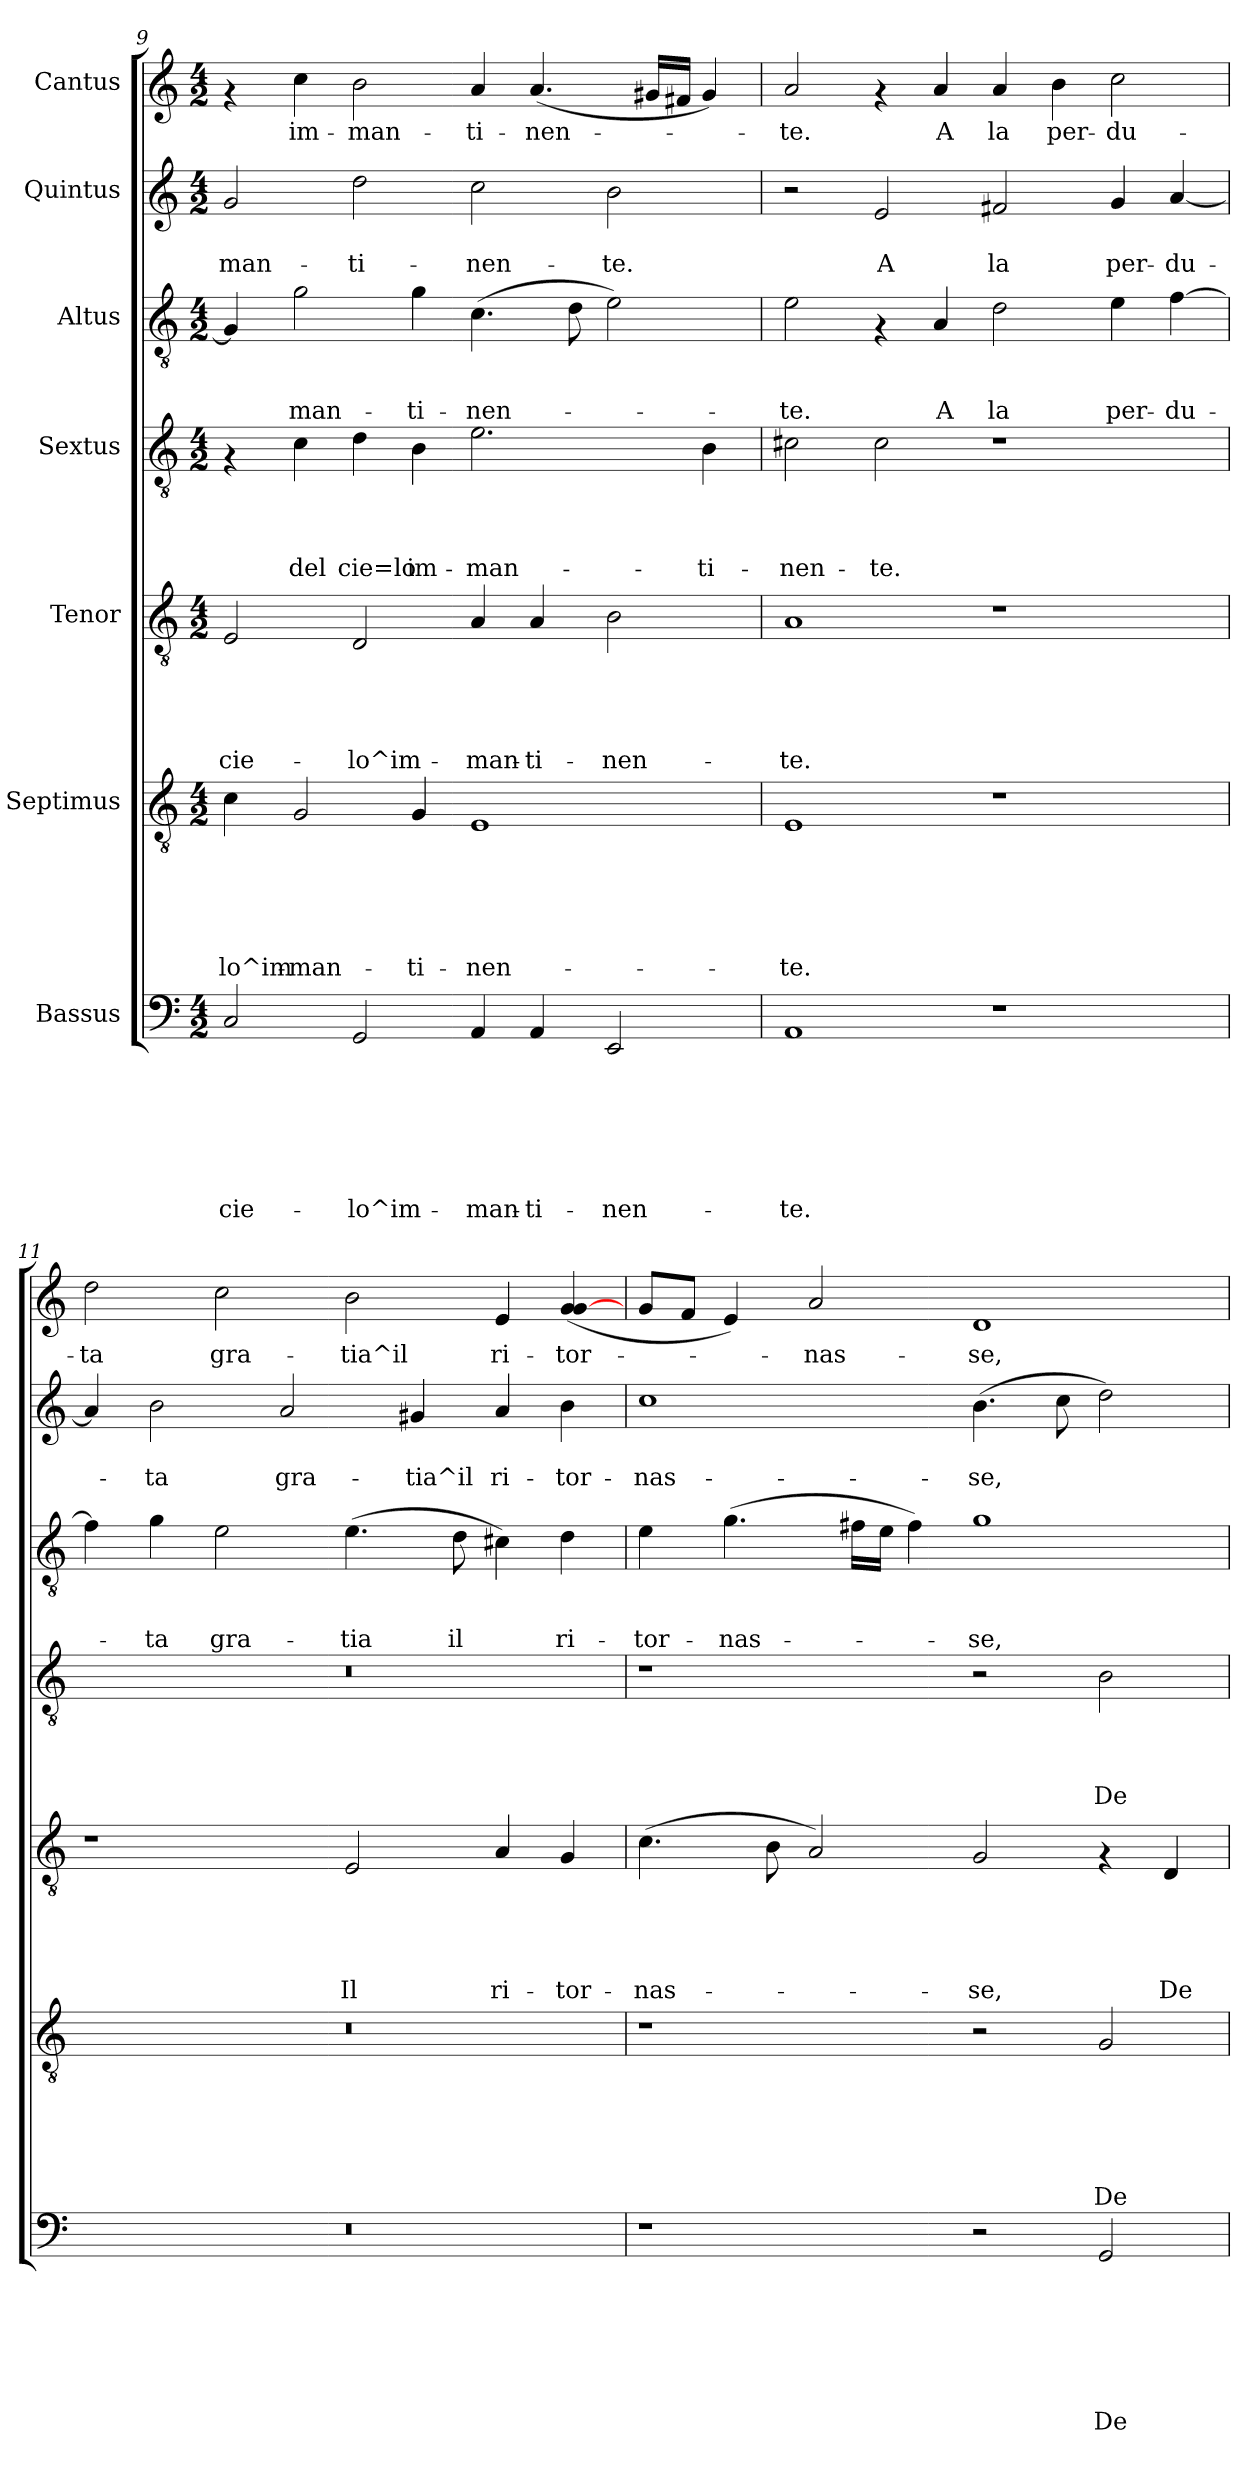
**kern	**text	**text	**text	**text	**text	**text	**text	**kern	**text	**text	**text	**text	**text	**text	**kern	**text	**text	**text	**text	**text	**kern	**text	**text	**text	**text	**kern	**text	**text	**text	**kern	**text	**text	**kern	**text
*part7	*part7	*part7	*part7	*part7	*part7	*part7	*part7	*part6	*part6	*part6	*part6	*part6	*part6	*part6	*part5	*part5	*part5	*part5	*part5	*part5	*part4	*part4	*part4	*part4	*part4	*part3	*part3	*part3	*part3	*part2	*part2	*part2	*part1	*part1
*staff7	*staff7	*staff7	*staff7	*staff7	*staff7	*staff7	*staff7	*staff6	*staff6	*staff6	*staff6	*staff6	*staff6	*staff6	*staff5	*staff5	*staff5	*staff5	*staff5	*staff5	*staff4	*staff4	*staff4	*staff4	*staff4	*staff3	*staff3	*staff3	*staff3	*staff2	*staff2	*staff2	*staff1	*staff1
*I"Bassus	*	*	*	*	*	*	*	*I"Septimus	*	*	*	*	*	*	*I"Tenor	*	*	*	*	*	*I"Sextus	*	*	*	*	*I"Altus	*	*	*	*I"Quintus	*	*	*I"Cantus	*
!!LO:PB:g=z
*clefF4	*	*	*	*	*	*	*	*clefGv2	*	*	*	*	*	*	*clefGv2	*	*	*	*	*	*clefGv2	*	*	*	*	*clefGv2	*	*	*	*clefG2	*	*	*clefG2	*
*k[]	*	*	*	*	*	*	*	*k[]	*	*	*	*	*	*	*k[]	*	*	*	*	*	*k[]	*	*	*	*	*k[]	*	*	*	*k[]	*	*	*k[]	*
*C:	*	*	*	*	*	*	*	*C:	*	*	*	*	*	*	*C:	*	*	*	*	*	*C:	*	*	*	*	*C:	*	*	*	*C:	*	*	*C:	*
*M4/2	*	*	*	*	*	*	*	*M4/2	*	*	*	*	*	*	*M4/2	*	*	*	*	*	*M4/2	*	*	*	*	*M4/2	*	*	*	*M4/2	*	*	*M4/2	*
=9	=9	=9	=9	=9	=9	=9	=9	=9	=9	=9	=9	=9	=9	=9	=9	=9	=9	=9	=9	=9	=9	=9	=9	=9	=9	=9	=9	=9	=9	=9	=9	=9	=9	=9
!	!	!	!	!	!	!	!LO:LY:b	!	!	!	!	!	!	!LO:LY:b	!	!	!	!	!	!LO:LY:b	!	!	!	!	!	!	!	!	!	!	!	!LO:LY:b	!	!
2C/	.	.	.	.	.	.	cie-	4c\	.	.	.	.	.	-lo^im-	2E/	.	.	.	.	cie-	4rF	.	.	.	.	4G/]	.	.	.	2g/	.	-man-	4rf	.
!	!	!	!	!	!	!	!	!	!	!	!	!	!	!LO:LY:b	!	!	!	!	!	!	!	!	!	!	!LO:LY:b	!	!	!	!LO:LY:b	!	!	!	!	!LO:LY:b
.	.	.	.	.	.	.	.	2G/	.	.	.	.	.	-man-	.	.	.	.	.	.	4c\	.	.	.	del	2g\	.	.	-man-	.	.	.	4cc\	im-
!	!	!	!	!	!	!	!LO:LY:b	!	!	!	!	!	!	!	!	!	!	!	!	!LO:LY:b	!	!	!	!	!LO:LY:b	!	!	!	!	!	!	!LO:LY:b	!	!LO:LY:b
2GG/	.	.	.	.	.	.	-lo^im-	.	.	.	.	.	.	.	2D/	.	.	.	.	-lo^im-	4d\	.	.	.	cie=lo	.	.	.	.	2dd\	.	-ti-	2b\	-man-
!	!	!	!	!	!	!	!	!	!	!	!	!	!	!LO:LY:b	!	!	!	!	!	!	!	!	!	!	!LO:LY:b	!	!	!	!LO:LY:b	!	!	!	!	!
.	.	.	.	.	.	.	.	4G/	.	.	.	.	.	-ti-	.	.	.	.	.	.	4B\	.	.	.	im-	4g\	.	.	-ti-	.	.	.	.	.
!	!	!	!	!	!	!	!LO:LY:b	!	!	!	!	!	!	!LO:LY:b	!	!	!	!	!	!LO:LY:b	!	!	!	!	!LO:LY:b	!	!	!	!LO:LY:b	!	!	!LO:LY:b	!	!LO:LY:b
4AA/	.	.	.	.	.	.	-man-	1E	.	.	.	.	.	-nen-	4A/	.	.	.	.	-man-	2.e\	.	.	.	-man-	(>4.c\	.	.	-nen-	2cc\	.	-nen-	4a/	-ti-
!	!	!	!	!	!	!	!LO:LY:b	!	!	!	!	!	!	!	!	!	!	!	!	!LO:LY:b	!	!	!	!	!	!	!	!	!	!	!	!	!	!LO:LY:b
4AA/	.	.	.	.	.	.	-ti-	.	.	.	.	.	.	.	4A/	.	.	.	.	-ti-	.	.	.	.	.	.	.	.	.	.	.	.	(<4.a/	-nen-
.	.	.	.	.	.	.	.	.	.	.	.	.	.	.	.	.	.	.	.	.	.	.	.	.	.	8d\	.	.	.	.	.	.	.	.
!	!	!	!	!	!	!	!LO:LY:b	!	!	!	!	!	!	!	!	!	!	!	!	!LO:LY:b	!	!	!	!	!	!	!	!	!	!	!	!LO:LY:b	!	!
2EE/	.	.	.	.	.	.	-nen-	.	.	.	.	.	.	.	2B\	.	.	.	.	-nen-	.	.	.	.	.	2e\)	.	.	.	2b\	.	-te.	.	.
.	.	.	.	.	.	.	.	.	.	.	.	.	.	.	.	.	.	.	.	.	.	.	.	.	.	.	.	.	.	.	.	.	16g#X/LL	.
.	.	.	.	.	.	.	.	.	.	.	.	.	.	.	.	.	.	.	.	.	.	.	.	.	.	.	.	.	.	.	.	.	16f#X/JJ	.
!	!	!	!	!	!	!	!	!	!	!	!	!	!	!	!	!	!	!	!	!	!	!	!	!	!LO:LY:b	!	!	!	!	!	!	!	!	!
.	.	.	.	.	.	.	.	.	.	.	.	.	.	.	.	.	.	.	.	.	4B\	.	.	.	-ti-	.	.	.	.	.	.	.	4g#/)	.
=10	=10	=10	=10	=10	=10	=10	=10	=10	=10	=10	=10	=10	=10	=10	=10	=10	=10	=10	=10	=10	=10	=10	=10	=10	=10	=10	=10	=10	=10	=10	=10	=10	=10	=10
!	!	!	!	!	!	!	!LO:LY:b	!	!	!	!	!	!	!LO:LY:b	!	!	!	!	!	!LO:LY:b	!	!	!	!	!LO:LY:b	!	!	!	!LO:LY:b	!	!	!	!	!LO:LY:b
1AA	.	.	.	.	.	.	-te.	1E	.	.	.	.	.	-te.	1A	.	.	.	.	-te.	2c#X\	.	.	.	-nen-	2e\	.	.	-te.	2r	.	.	2a/	-te.
!	!	!	!	!	!	!	!	!	!	!	!	!	!	!	!	!	!	!	!	!	!	!	!	!	!LO:LY:b	!	!	!	!	!	!	!LO:LY:b	!	!
.	.	.	.	.	.	.	.	.	.	.	.	.	.	.	.	.	.	.	.	.	2c#\	.	.	.	-te.	4rF	.	.	.	2e/	.	A	4rf	.
!	!	!	!	!	!	!	!	!	!	!	!	!	!	!	!	!	!	!	!	!	!	!	!	!	!	!	!	!	!LO:LY:b	!	!	!	!	!LO:LY:b
.	.	.	.	.	.	.	.	.	.	.	.	.	.	.	.	.	.	.	.	.	.	.	.	.	.	4A/	.	.	A	.	.	.	4a/	A
!	!	!	!	!	!	!	!	!	!	!	!	!	!	!	!	!	!	!	!	!	!	!	!	!	!	!	!	!	!LO:LY:b	!	!	!LO:LY:b	!	!LO:LY:b
1r	.	.	.	.	.	.	.	1r	.	.	.	.	.	.	1r	.	.	.	.	.	1r	.	.	.	.	2d\	.	.	la	2f#X/	.	la	4a/	la
!	!	!	!	!	!	!	!	!	!	!	!	!	!	!	!	!	!	!	!	!	!	!	!	!	!	!	!	!	!	!	!	!	!	!LO:LY:b
.	.	.	.	.	.	.	.	.	.	.	.	.	.	.	.	.	.	.	.	.	.	.	.	.	.	.	.	.	.	.	.	.	4b\	per-
!	!	!	!	!	!	!	!	!	!	!	!	!	!	!	!	!	!	!	!	!	!	!	!	!	!	!	!	!	!LO:LY:b	!	!	!LO:LY:b	!	!LO:LY:b
.	.	.	.	.	.	.	.	.	.	.	.	.	.	.	.	.	.	.	.	.	.	.	.	.	.	4e\	.	.	per-	4g/	.	per-	2cc\	-du-
!	!	!	!	!	!	!	!	!	!	!	!	!	!	!	!	!	!	!	!	!	!	!	!	!	!	!	!	!	!LO:LY:b	!	!	!LO:LY:b	!	!
.	.	.	.	.	.	.	.	.	.	.	.	.	.	.	.	.	.	.	.	.	.	.	.	.	.	[>4f\	.	.	-du-	[<4a/	.	-du-	.	.
=11	=11	=11	=11	=11	=11	=11	=11	=11	=11	=11	=11	=11	=11	=11	=11	=11	=11	=11	=11	=11	=11	=11	=11	=11	=11	=11	=11	=11	=11	=11	=11	=11	=11	=11
!	!	!	!	!	!	!	!	!	!	!	!	!	!	!	!	!	!	!	!	!	!	!	!	!	!	!	!	!	!	!	!	!	!	!LO:LY:b
0r	.	.	.	.	.	.	.	0r	.	.	.	.	.	.	1r	.	.	.	.	.	0r	.	.	.	.	4f\]	.	.	.	4a/]	.	.	2dd\	-ta
!	!	!	!	!	!	!	!	!	!	!	!	!	!	!	!	!	!	!	!	!	!	!	!	!	!	!	!	!	!LO:LY:b	!	!	!LO:LY:b	!	!
.	.	.	.	.	.	.	.	.	.	.	.	.	.	.	.	.	.	.	.	.	.	.	.	.	.	4g\	.	.	-ta	2b\	.	-ta	.	.
!	!	!	!	!	!	!	!	!	!	!	!	!	!	!	!	!	!	!	!	!	!	!	!	!	!	!	!	!	!LO:LY:b	!	!	!	!	!LO:LY:b
.	.	.	.	.	.	.	.	.	.	.	.	.	.	.	.	.	.	.	.	.	.	.	.	.	.	2e\	.	.	gra-	.	.	.	2cc\	gra-
!	!	!	!	!	!	!	!	!	!	!	!	!	!	!	!	!	!	!	!	!	!	!	!	!	!	!	!	!	!	!	!	!LO:LY:b	!	!
.	.	.	.	.	.	.	.	.	.	.	.	.	.	.	.	.	.	.	.	.	.	.	.	.	.	.	.	.	.	2a/	.	gra-	.	.
!	!	!	!	!	!	!	!	!	!	!	!	!	!	!	!	!	!	!	!	!LO:LY:b	!	!	!	!	!	!	!	!	!LO:LY:b	!	!	!	!	!LO:LY:b
.	.	.	.	.	.	.	.	.	.	.	.	.	.	.	2E/	.	.	.	.	Il	.	.	.	.	.	(>4.e\	.	.	-tia	.	.	.	2b\	-tia^il
!	!	!	!	!	!	!	!	!	!	!	!	!	!	!	!	!	!	!	!	!	!	!	!	!	!	!	!	!	!	!	!	!LO:LY:b	!	!
.	.	.	.	.	.	.	.	.	.	.	.	.	.	.	.	.	.	.	.	.	.	.	.	.	.	.	.	.	.	4g#X/	.	-tia^il	.	.
!	!	!	!	!	!	!	!	!	!	!	!	!	!	!	!	!	!	!	!	!	!	!	!	!	!	!	!	!	!LO:LY:b	!	!	!	!	!
.	.	.	.	.	.	.	.	.	.	.	.	.	.	.	.	.	.	.	.	.	.	.	.	.	.	8d\	.	.	il	.	.	.	.	.
!	!	!	!	!	!	!	!	!	!	!	!	!	!	!	!	!	!	!	!	!LO:LY:b	!	!	!	!	!	!	!	!	!	!	!	!LO:LY:b	!	!LO:LY:b
.	.	.	.	.	.	.	.	.	.	.	.	.	.	.	4A/	.	.	.	.	ri-	.	.	.	.	.	4c#X\)	.	.	.	4a/	.	ri-	4e/	ri-
!	!	!	!	!	!	!	!	!	!	!	!	!	!	!	!	!	!	!	!	!LO:LY:b	!	!	!	!	!	!	!	!	!LO:LY:b	!	!	!LO:LY:b	!	!LO:LY:b
.	.	.	.	.	.	.	.	.	.	.	.	.	.	.	4G/	.	.	.	.	-tor-	.	.	.	.	.	4d\	.	.	ri-	4b\	.	-tor-	(<4g/ [<4g/	-tor-
!!LO:PB:g=z
=12	=12	=12	=12	=12	=12	=12	=12	=12	=12	=12	=12	=12	=12	=12	=12	=12	=12	=12	=12	=12	=12	=12	=12	=12	=12	=12	=12	=12	=12	=12	=12	=12	=12	=12
!	!	!	!	!	!	!	!	!	!	!	!	!	!	!	!	!	!	!	!	!LO:LY:b	!	!	!	!	!	!	!	!	!LO:LY:b	!	!	!LO:LY:b	!	!
1r	.	.	.	.	.	.	.	1r	.	.	.	.	.	.	(>4.c\	.	.	.	.	-nas-	1r	.	.	.	.	4e\	.	.	-tor-	1cc	.	-nas-	8g/L	.
.	.	.	.	.	.	.	.	.	.	.	.	.	.	.	.	.	.	.	.	.	.	.	.	.	.	.	.	.	.	.	.	.	8f/J	.
!	!	!	!	!	!	!	!	!	!	!	!	!	!	!	!	!	!	!	!	!	!	!	!	!	!	!	!	!	!LO:LY:b	!	!	!	!	!
.	.	.	.	.	.	.	.	.	.	.	.	.	.	.	.	.	.	.	.	.	.	.	.	.	.	(>4.g\	.	.	-nas-	.	.	.	4e/)	.
.	.	.	.	.	.	.	.	.	.	.	.	.	.	.	8B\	.	.	.	.	.	.	.	.	.	.	.	.	.	.	.	.	.	.	.
!	!	!	!	!	!	!	!	!	!	!	!	!	!	!	!	!	!	!	!	!	!	!	!	!	!	!	!	!	!	!	!	!	!	!LO:LY:b
.	.	.	.	.	.	.	.	.	.	.	.	.	.	.	2A/)	.	.	.	.	.	.	.	.	.	.	.	.	.	.	.	.	.	2a/	-nas-
.	.	.	.	.	.	.	.	.	.	.	.	.	.	.	.	.	.	.	.	.	.	.	.	.	.	16f#X\LL	.	.	.	.	.	.	.	.
.	.	.	.	.	.	.	.	.	.	.	.	.	.	.	.	.	.	.	.	.	.	.	.	.	.	16e\JJ	.	.	.	.	.	.	.	.
.	.	.	.	.	.	.	.	.	.	.	.	.	.	.	.	.	.	.	.	.	.	.	.	.	.	4f#\)	.	.	.	.	.	.	.	.
!	!	!	!	!	!	!	!	!	!	!	!	!	!	!	!	!	!	!	!	!LO:LY:b	!	!	!	!	!	!	!	!	!LO:LY:b	!	!	!LO:LY:b	!	!LO:LY:b
2r	.	.	.	.	.	.	.	2r	.	.	.	.	.	.	2G/	.	.	.	.	-se,	2r	.	.	.	.	1g	.	.	-se,	(>4.b\	.	-se,	1d	-se,
.	.	.	.	.	.	.	.	.	.	.	.	.	.	.	.	.	.	.	.	.	.	.	.	.	.	.	.	.	.	8cc\	.	.	.	.
!	!	!	!	!	!	!	!LO:LY:b	!	!	!	!	!	!	!LO:LY:b	!	!	!	!	!	!	!	!	!	!	!LO:LY:b	!	!	!	!	!	!	!	!	!
2GG/	.	.	.	.	.	.	De	2G/	.	.	.	.	.	De	4rF	.	.	.	.	.	2B\	.	.	.	De	.	.	.	.	2dd\)	.	.	.	.
!	!	!	!	!	!	!	!	!	!	!	!	!	!	!	!	!	!	!	!	!LO:LY:b	!	!	!	!	!	!	!	!	!	!	!	!	!	!
.	.	.	.	.	.	.	.	.	.	.	.	.	.	.	4D/	.	.	.	.	De	.	.	.	.	.	.	.	.	.	.	.	.	.	.
=	=	=	=	=	=	=	=	=	=	=	=	=	=	=	=	=	=	=	=	=	=	=	=	=	=	=	=	=	=	=	=	=	=	=
*-	*-	*-	*-	*-	*-	*-	*-	*-	*-	*-	*-	*-	*-	*-	*-	*-	*-	*-	*-	*-	*-	*-	*-	*-	*-	*-	*-	*-	*-	*-	*-	*-	*-	*-
